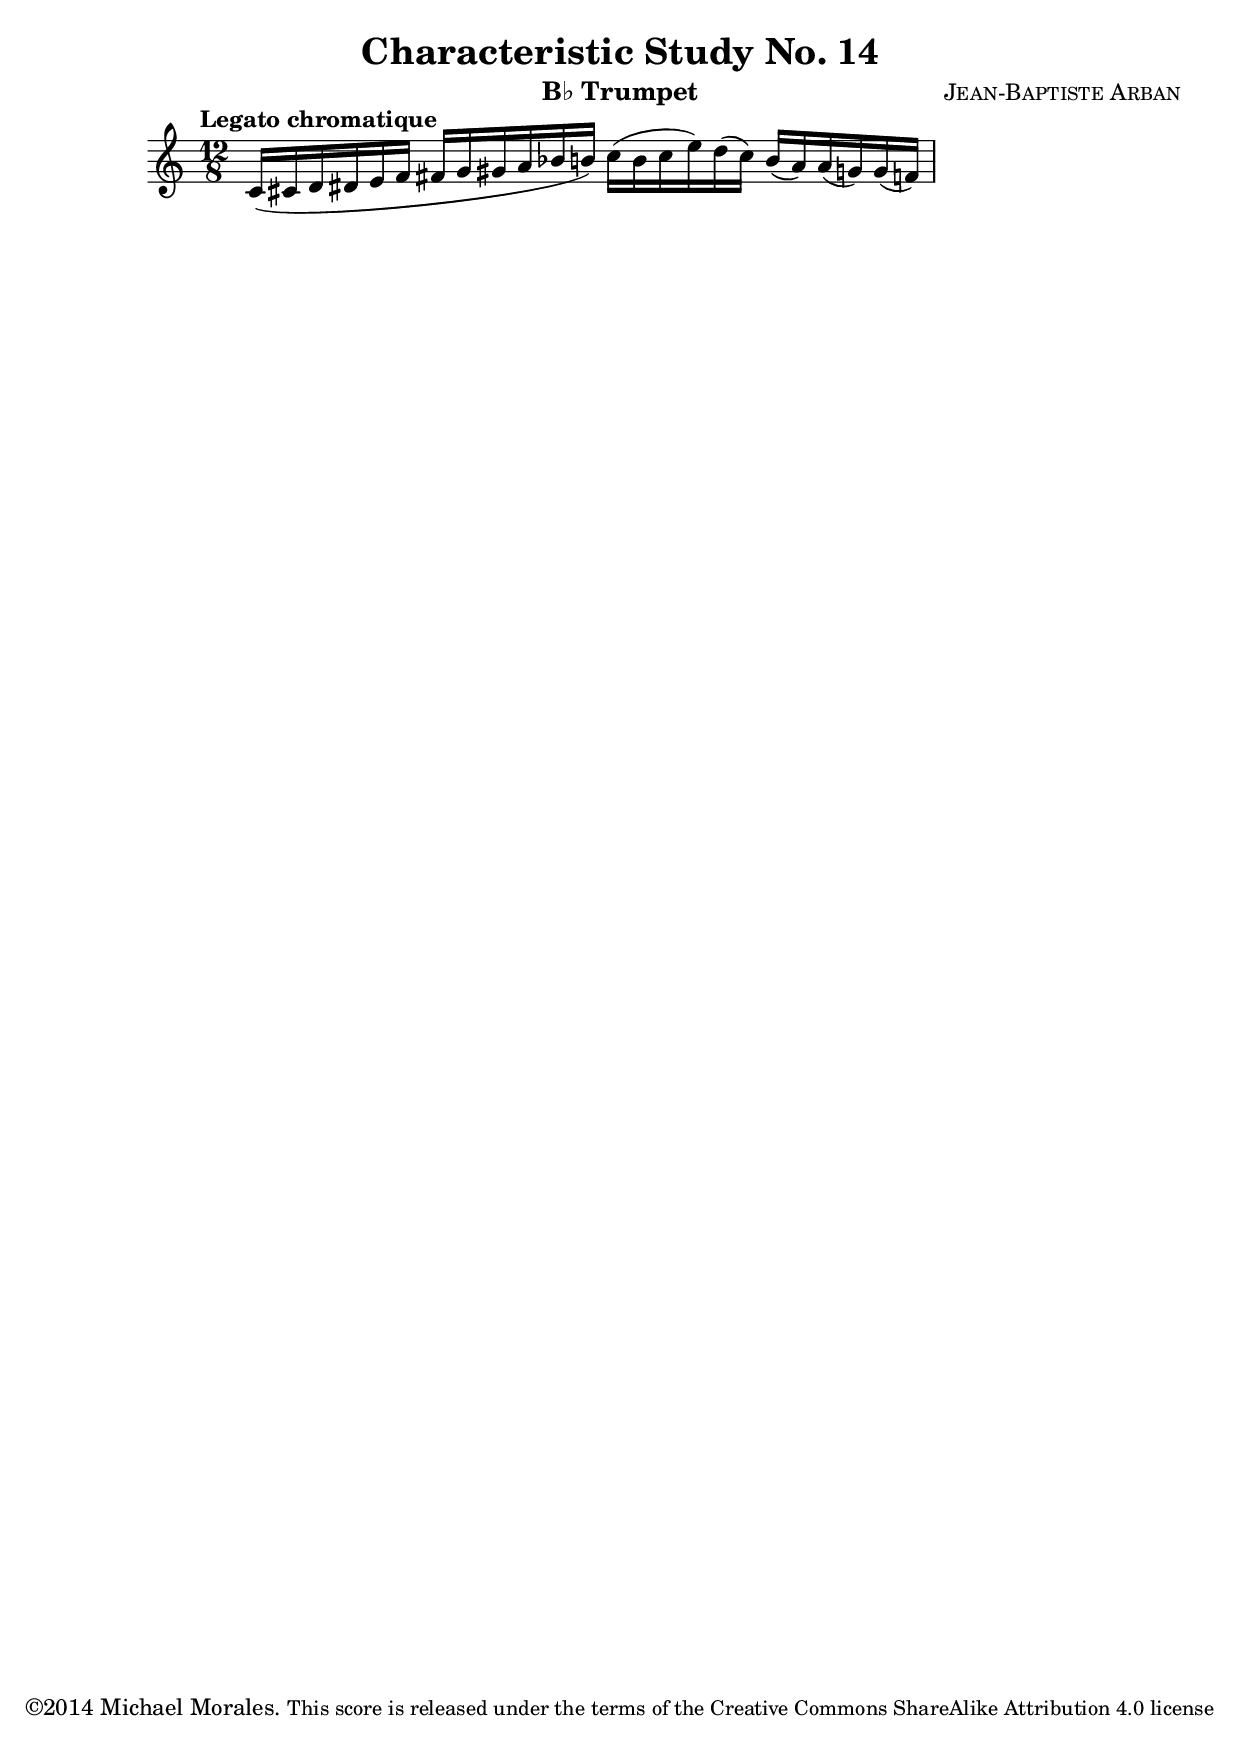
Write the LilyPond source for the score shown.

%%%%%%%%%%%%%%%%%%%%%%%%%%%%%%%%%%%%%%%%%%%%%%%%%%%%%
% This Lilypond file is copyrighted and is released %
% under the terms of the CC-BY-SA 4.0 license       %
% https://creativecommons.org/licenses/by-sa/4.0/   %
% This score last updated 16 November 2014.         %
%						    %
% Contact me at mikemoral [at] live [dot] com.      %
% 					            %
%%%%%%%%%%%%%%%%%%%%%%%%%%%%%%%%%%%%%%%%%%%%%%%%%%%%%
%\version "2.18.2"
\version "2.14.2"

\header {
  title      = "Characteristic Study No. 14"
  composer   = \markup { \smallCaps "Jean-Baptiste Arban" }
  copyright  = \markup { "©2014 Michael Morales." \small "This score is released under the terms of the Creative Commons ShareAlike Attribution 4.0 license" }
  instrument = \markup { "B♭ Trumpet" }
  
}

global = {
  \key c \major
  \time 12/8 
}

trumpetBb = \relative c' {
  \global
  \transposition bes
  % Music follows here.
  \tempo "Legato chromatique"
  c16( cis d dis e f fis g gis a bes b) c( b c e) d( c) b( a) a( g) g( f)
  
}

\score {
  \new Staff \with {
    midiInstrument = "trumpet"
  } \trumpetBb
  \layout { }
  \midi {  }
}